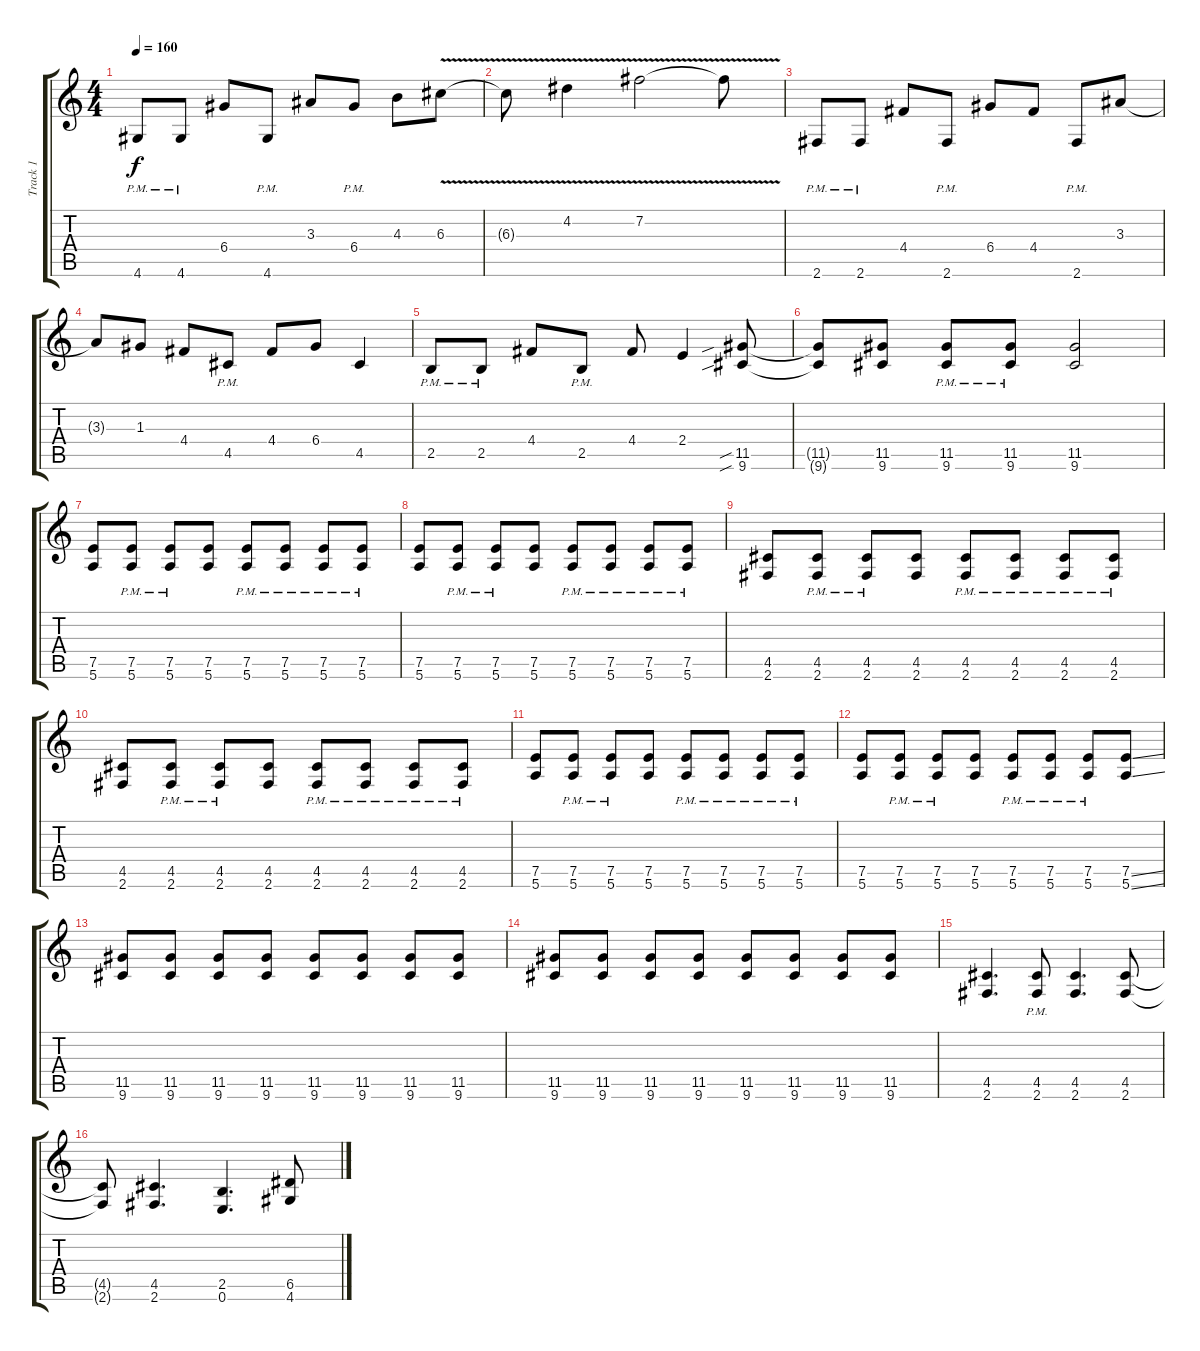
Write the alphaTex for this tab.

\track ("Track 1" "Track 1") {instrument distortionguitar}
\staff {score tabs}
\tuning (E4 B3 G3 D3 A2 E2) {hide}
\ts (4 4)
\tempo 160
\clef g2
\ks c
4.6{pm}.8{dy f} 4.6{pm}.8 6.4.8 4.6{pm}.8 3.3.8 6.4{pm}.8 4.3.8 6.3{v}.8 |
6.3{t}.8 4.2{v}.4 7.2{v}.2 7.2{t}.8 |
2.6{pm}.8 2.6{pm}.8 4.4.8 2.6{pm}.8 6.4.8 4.4.8 2.6{pm}.8 3.3.8 |
3.3{t}.8 1.3.8 4.4.8 4.5{pm}.8 4.4.8 6.4.8 4.5.4 |
2.5{pm}.8 2.5{pm}.8 4.4.8 2.5{pm}.8 4.4.8 2.4.4 (11.5{sib} 9.6{sib}).8 |
(11.5{t} 9.6{t}).8 (11.5 9.6).8 (11.5{pm} 9.6{pm}).8 (11.5{pm} 9.6{pm}).8 (11.5 9.6).2 |
(7.5 5.6).8 (7.5{pm} 5.6{pm}).8 (7.5{pm} 5.6{pm}).8 (7.5 5.6).8 (7.5{pm} 5.6{pm}).8 (7.5{pm} 5.6{pm}).8 (7.5{pm} 5.6{pm}).8 (7.5{pm} 5.6{pm}).8 |
(7.5 5.6).8 (7.5{pm} 5.6{pm}).8 (7.5{pm} 5.6{pm}).8 (7.5 5.6).8 (7.5{pm} 5.6{pm}).8 (7.5{pm} 5.6{pm}).8 (7.5{pm} 5.6{pm}).8 (7.5{pm} 5.6{pm}).8 |
(4.5 2.6).8 (4.5{pm} 2.6{pm}).8 (4.5{pm} 2.6{pm}).8 (4.5 2.6).8 (4.5{pm} 2.6{pm}).8 (4.5{pm} 2.6{pm}).8 (4.5{pm} 2.6{pm}).8 (4.5{pm} 2.6{pm}).8 |
(4.5 2.6).8 (4.5{pm} 2.6{pm}).8 (4.5{pm} 2.6{pm}).8 (4.5 2.6).8 (4.5{pm} 2.6{pm}).8 (4.5{pm} 2.6{pm}).8 (4.5{pm} 2.6{pm}).8 (4.5{pm} 2.6{pm}).8 |
(7.5 5.6).8 (7.5{pm} 5.6{pm}).8 (7.5{pm} 5.6{pm}).8 (7.5 5.6).8 (7.5{pm} 5.6{pm}).8 (7.5{pm} 5.6{pm}).8 (7.5{pm} 5.6{pm}).8 (7.5{pm} 5.6{pm}).8 |
(7.5 5.6).8 (7.5{pm} 5.6{pm}).8 (7.5{pm} 5.6{pm}).8 (7.5 5.6).8 (7.5{pm} 5.6{pm}).8 (7.5{pm} 5.6{pm}).8 (7.5{pm} 5.6{pm}).8 (7.5{ss} 5.6{ss}).8 |
(11.5 9.6).8 (11.5 9.6).8 (11.5 9.6).8 (11.5 9.6).8 (11.5 9.6).8 (11.5 9.6).8 (11.5 9.6).8 (11.5 9.6).8 |
(11.5 9.6).8 (11.5 9.6).8 (11.5 9.6).8 (11.5 9.6).8 (11.5 9.6).8 (11.5 9.6).8 (11.5 9.6).8 (11.5 9.6).8 |
(4.5 2.6).4{d} (4.5{pm} 2.6{pm}).8 (4.5 2.6).4{d} (4.5 2.6).8 |
(4.5{t} 2.6{t}).8 (4.5 2.6).4{d} (2.5 0.6).4{d} (6.5 4.6).8
